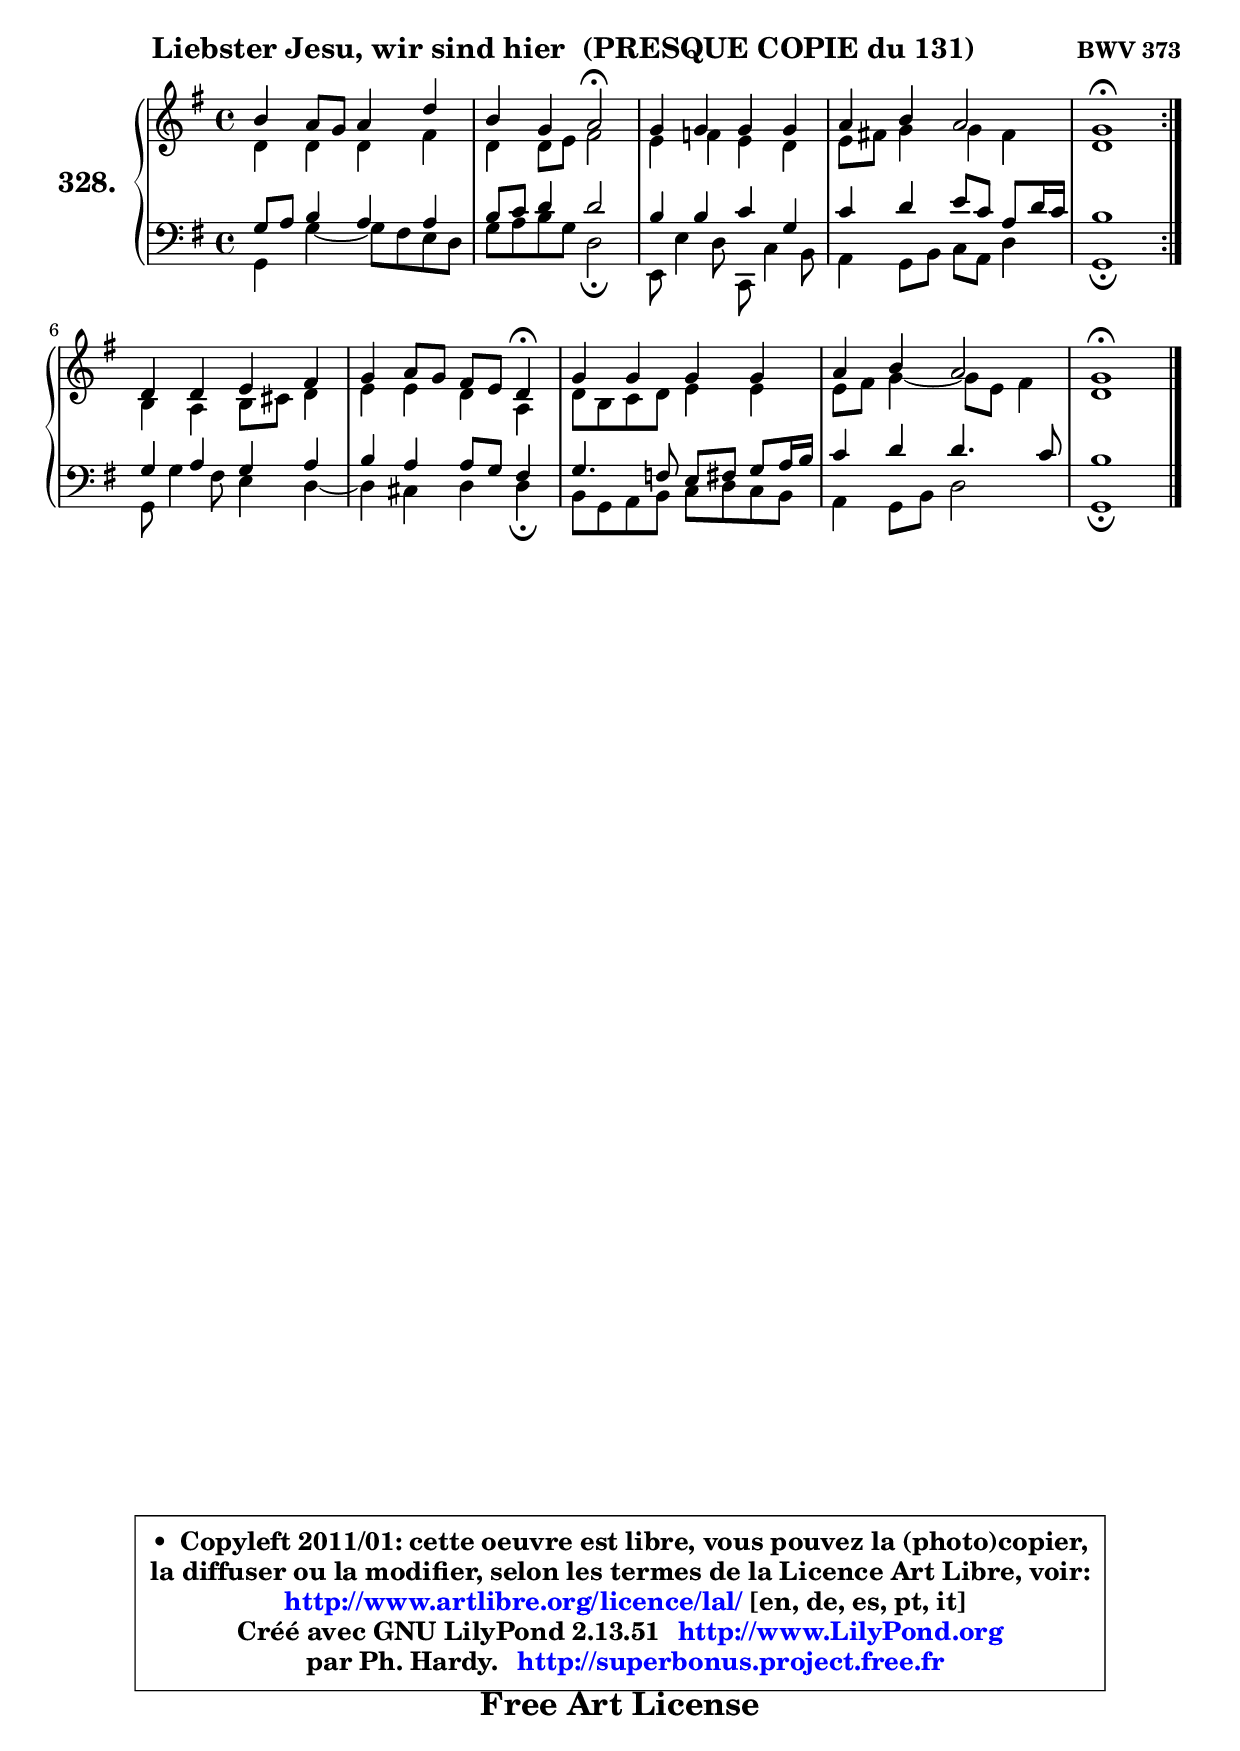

\version "2.13.51"

    \paper {
%	system-system-spacing #'padding = #0.1
%	score-system-spacing #'padding = #0.1
%	ragged-bottom = ##f
%	ragged-last-bottom = ##f
	}

    \header {
      opus = \markup { \bold "BWV 373" }
      piece = \markup { \hspace #9 \fontsize #2 \bold "Liebster Jesu, wir sind hier  (PRESQUE COPIE du 131)" }
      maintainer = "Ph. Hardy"
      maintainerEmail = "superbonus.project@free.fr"
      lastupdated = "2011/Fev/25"
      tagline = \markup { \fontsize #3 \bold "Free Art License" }
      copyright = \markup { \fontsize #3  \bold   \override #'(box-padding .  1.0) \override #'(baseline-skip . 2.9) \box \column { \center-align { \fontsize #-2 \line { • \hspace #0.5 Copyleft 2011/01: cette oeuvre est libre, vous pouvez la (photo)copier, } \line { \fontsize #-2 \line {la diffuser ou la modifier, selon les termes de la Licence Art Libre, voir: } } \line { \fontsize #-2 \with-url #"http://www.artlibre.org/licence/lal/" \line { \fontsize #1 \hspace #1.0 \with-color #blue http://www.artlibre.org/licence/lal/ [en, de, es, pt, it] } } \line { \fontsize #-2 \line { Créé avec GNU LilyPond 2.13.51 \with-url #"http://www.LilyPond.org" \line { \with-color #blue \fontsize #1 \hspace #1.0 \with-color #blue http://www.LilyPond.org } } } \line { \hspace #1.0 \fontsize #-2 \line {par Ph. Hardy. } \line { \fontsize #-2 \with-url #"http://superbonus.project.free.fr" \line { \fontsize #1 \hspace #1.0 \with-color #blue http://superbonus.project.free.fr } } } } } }

	  }

  guidemidi = {
	\repeat volta 2 {
        R1 |
        r2 \tempo 4 = 34 r2 \tempo 4 = 78 |
        R1 |
        R1 |
        \tempo 4 = 40 r1 \tempo 4 = 78 | } %fin du repeat
        R1 |
        r2. \tempo 4 = 30 r4 \tempo 4 = 78 |
        R1 |
        R1 |
        \tempo 4 = 40 r1 |
	}

  upper = {
	\time 4/4
	\key g \major
	\clef treble
	\voiceOne
	<< { 
	% SOPRANO
	\set Voice.midiInstrument = "acoustic grand"
	\relative c'' {
	\repeat volta 2 {
        b4 a8 g a4 d |
        b4 g a2\fermata |
        g4 g g g |
        a4 b a2 |
        g1\fermata | } %fin du repeat
        d4 d e fis |
        g4 a8 g fis e d4\fermata |
        g4 g g g |
        a4 b a2 |
        g1\fermata |
        \bar "|."
	} % fin de relative
	}

	\context Voice="1" { \voiceTwo 
	% ALTO
	\set Voice.midiInstrument = "acoustic grand"
	\relative c' {
	\repeat volta 2 {
        d4 d d fis |
        d4 d8 e fis2 |
        e4 f e d |
        e8 fis! g4 g fis |
        d1 | } %fin du repeat
        b4 a b8 cis d4 |
        e4 e d a |
        d8 b c d e4 e |
        e8 fis g4 ~ g8 e fis4 |
        d1 |
        \bar "|."
	} % fin de relative
	\oneVoice
	} >>
	}

    lower = {
	\time 4/4
	\key g \major
	\clef bass
	\voiceOne
	<< { 
	% TENOR
	\set Voice.midiInstrument = "acoustic grand"
	\relative c' {
	\repeat volta 2 {
        g8 a b4 a a |
        b8 c d4 d2 |
        b4 b c g |
        c4 d e8 c a d16 c |
        b1 | } %fin du repeat
        g4 a g a |
        b4 a a8 g fis4 |
        g4. f8 e fis g a16 b |
        c4 d d4. c8 |
        b1 |
        \bar "|."
	} % fin de relative
	}
	\context Voice="1" { \voiceTwo 
	% BASS
	\set Voice.midiInstrument = "acoustic grand"
	\relative c {
	\repeat volta 2 {
        g4 g'4 ~ g8 fis e d |
        g8 a b g d2\fermata |
        e,8 e'4 d8 c,8 c'4 b8 |
        a4 g8 b c a d4 |
        g,1\fermata | } %fin du repeat
        g8 g'4 fis8 e4 d4 ~ |
	d4 cis4 d d\fermata |
        b8 g a b c d c b |
        a4 g8 b d2 |
        g,1\fermata |
        \bar "|."
	} % fin de relative
	\oneVoice
	} >>
	}


    \score { 

	\new PianoStaff <<
	\set PianoStaff.instrumentName = \markup { \bold \huge "328." }
	\new Staff = "upper" \upper
	\new Staff = "lower" \lower
	>>

    \layout {
%	ragged-last = ##f
	   }

         } % fin de score

  \score {
    \unfoldRepeats { << \guidemidi \upper \lower >> }
    \midi {
    \context {
     \Staff
      \remove "Staff_performer"
               }

     \context {
      \Voice
       \consists "Staff_performer"
                }

     \context { 
      \Score
      tempoWholesPerMinute = #(ly:make-moment 78 4)
		}
	    }
	}

